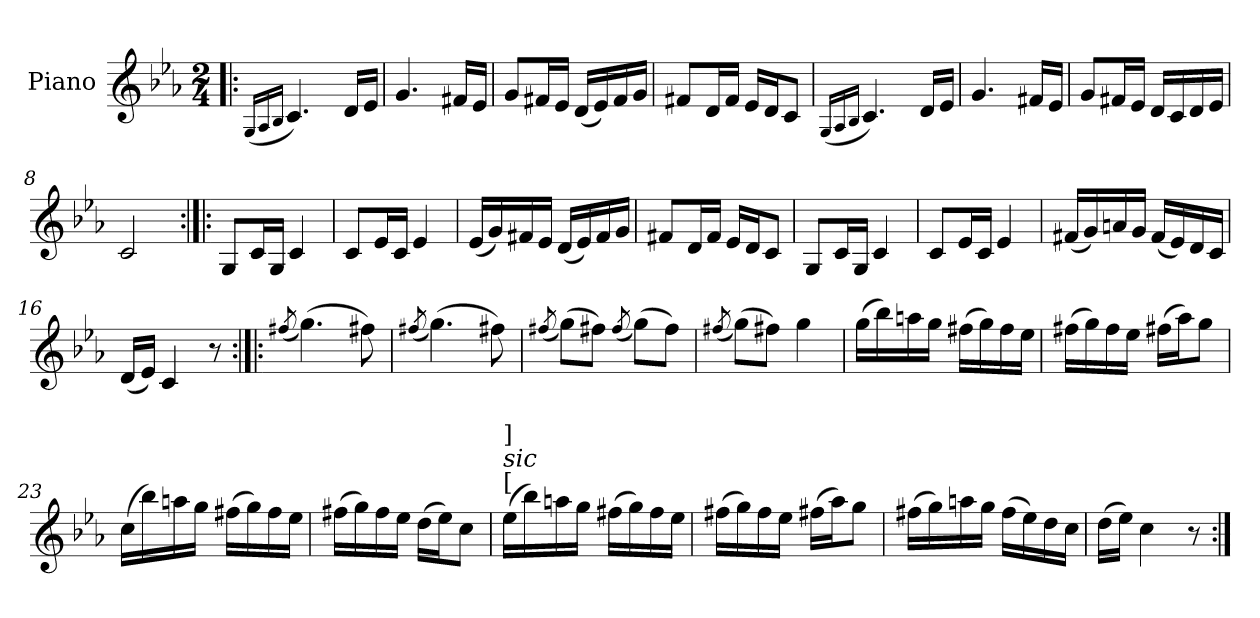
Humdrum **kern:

**kern
*part1
*staff1
*I"Piano
*I'Pno.
*clefG2
*k[b-e-a-]
*c:
*M2/4
=1!|:
(<16qG/LL
16qA-/
16qB-/JJ
4.c/)
16d/LL
16e-/JJ
=2
4.g/
16f#X/LL
16e-/JJ
=3
8g/L
16f#X/L
16e-/JJ
(<16d/LL
16e-/)
16f#/
16g/JJ
=4
8f#X/L
16d/L
16f#/JJ
16e-/LL
16d/J
8c/J
=5
(<16qG/LL
16qA-/
16qB-/JJ
4.c/)
16d/LL
16e-/JJ
!!LO:LB:g=z
=6
4.g/
16f#X/LL
16e-/JJ
=7
8g/L
16f#X/L
16e-/JJ
16d/LL
16c/
16d/
16e-/JJ
=8
2c/
=9:|!|:
8G/L
16c/L
16G/JJ
4c/
=10
8c/L
16e-/L
16c/JJ
4e-/
=11
(<16e-/LL
16g/)
16f#X/
16e-/JJ
(<16d/LL
16e-/)
16f#/
16g/JJ
!!LO:LB:g=z
=12
8f#X/L
16d/L
16f#/JJ
16e-/LL
16d/J
8c/J
=13
8G/L
16c/L
16G/JJ
4c/
=14
8c/L
16e-/L
16c/JJ
4e-/
=15
(<16f#X/LL
16g/)
16an/
16g/JJ
(<16f#/LL
16e-/)
16d/
16c/JJ
=16
(<16d/LL
16e-/JJ)
4c/
8r
!!LO:LB:g=z
=17:|!|:
(<8qff#X/
(>4.gg\)
8ff#X\)
=18
(<8qff#X/
(>4.gg\)
8ff#X\)
=19
(<8qff#X/
(>8gg\L)
8ff#X\J)
(<8qff#/
(>8gg\L)
8ff#\J)
=20
(<8qff#X/
(>8gg\L)
8ff#X\J)
4gg\
=21
(>16gg\LL
16bb-\)
16aan\
16gg\JJ
(>16ff#X\LL
16gg\)
16ff#\
16ee-\JJ
!!LO:LB:g=z
=22
(>16ff#X\LL
16gg\)
16ff#\
16ee-\JJ
(>16ff#X\LL
16aa-\J)
8gg\J
=23
(>16cc\LL
16bb-\)
16aan\
16gg\JJ
(>16ff#X\LL
16gg\)
16ff#\
16ee-\JJ
=24
(>16ff#X\LL
16gg\)
16ff#\
16ee-\JJ
(>16dd\LL
16ee-\J)
8cc\J
!!LO:LB:g=z
=25
!LO:TX:a:t=[
!LO:TX:a:i:t=sic
!LO:TX:a:t=]
(>16ee-\LL
16bb-\)
16aan\
16gg\JJ
(>16ff#X\LL
16gg\)
16ff#\
16ee-\JJ
=26
(>16ff#X\LL
16gg\)
16ff#\
16ee-\JJ
(>16ff#X\LL
16aa-\J)
8gg\J
=27
(>16ff#X\LL
16gg\)
16aan\
16gg\JJ
(>16ff#\LL
16ee-\)
16dd\
16cc\JJ
=28
(>16dd\LL
16ee-\JJ)
4cc\
8r
=:|!
*-
